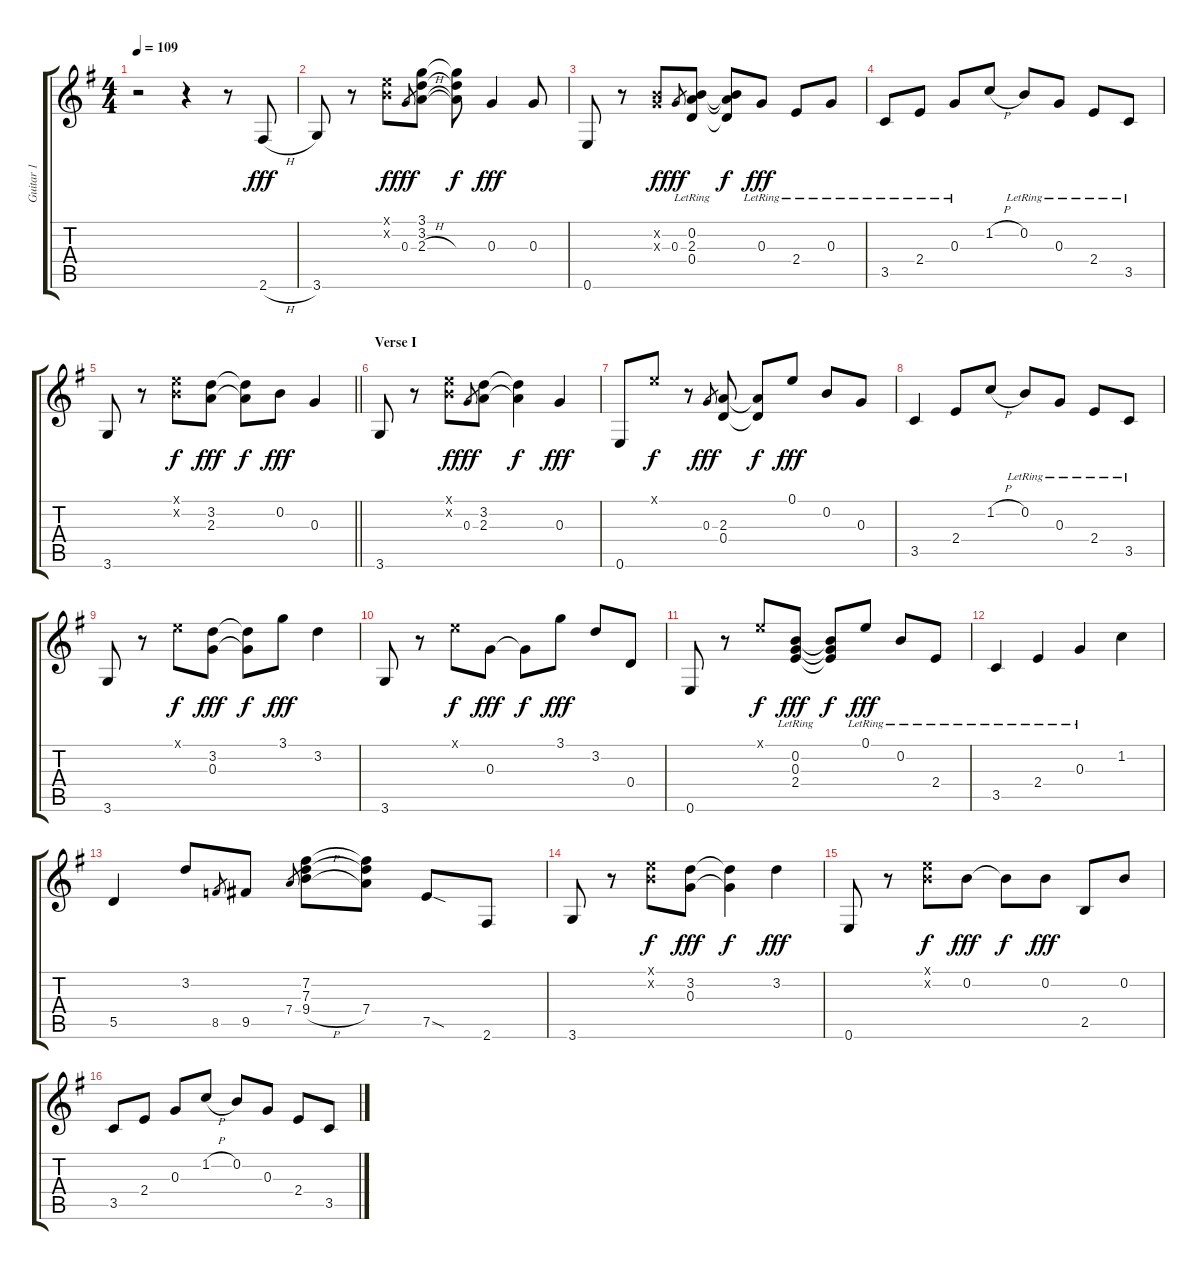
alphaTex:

\track ("Guitar 1" "Guitar 1") {instrument electricguitarclean}
\staff {score tabs}
\tuning (E4 B3 G3 D3 A2 E2) {hide}
\ts (4 4)
\tempo 109
\clef g2
\ks g
r.2{dy fff instrument electricguitarclean} r.4 r.8 2.6{h}.8 |
3.6.8 r.8 (0.1{x} 0.2{x}).8{dy f} 0.3.8{gr dy fff} (3.1 3.2 2.3{h}).8 (3.1{t} 3.2{t} 2.3{t}).8{dy f} 0.3.4{dy fff} 0.3.8 |
0.6.8 r.8 (0.2{x} 0.3{x}).8{dy f} 0.3.8{gr dy fff} (0.2{lr} 2.3 0.4{lr}).8 (0.2{t} 2.3{t} 0.4{t}).8{dy f} 0.3{lr}.8{dy fff} 2.4{lr}.8 0.3{lr}.8 |
3.5{lr}.8 2.4{lr}.8 0.3{lr}.8 1.2{h}.8 0.2{lr}.8 0.3{lr}.8 2.4{lr}.8 3.5{lr}.8 |
\barLineRight lightlight
3.6.8 r.8 (0.1{x} 0.2{x}).8{dy f} (3.2 2.3).8{dy fff} (3.2{t} 2.3{t}).8{dy f} 0.2.8{dy fff} 0.3.4 |
\section ("" "Verse I")
3.6.8 r.8 (0.1{x} 0.2{x}).8{dy f} 0.3.8{gr dy fff} (3.2 2.3).8 (3.2{t} 2.3{t}).4{dy f} 0.3.4{dy fff} |
0.6.8 0.1{x}.8{dy f} r.8 0.3.8{gr dy fff} (2.3 0.4).8 (2.3{t} 0.4{t}).8{dy f} 0.1.8{dy fff} 0.2.8 0.3.8 |
3.5.4 2.4.8 1.2{h}.8 0.2{lr}.8 0.3{lr}.8 2.4{lr}.8 3.5{lr}.8 |
3.6.8 r.8 0.1{x}.8{dy f} (3.2 0.3).8{dy fff} (3.2{t} 0.3{t}).8{dy f} 3.1.8{dy fff} 3.2.4 |
3.6.8 r.8 0.1{x}.8{dy f} 0.3.8{dy fff} 0.3{t}.8{dy f} 3.1.8{dy fff} 3.2.8 0.4.8 |
0.6.8 r.8 0.1{x}.8{dy f} (0.2{lr} 0.3{lr} 2.4{lr}).8{dy fff} (0.2{t} 0.3{t} 2.4{t}).8{dy f} 0.1{lr}.8{dy fff} 0.2{lr}.8 2.4{lr}.8 |
3.5{lr}.4 2.4{lr}.4 0.3{lr}.4 1.2.4 |
5.5.4 3.2.8 8.5.8{gr} 9.5.8 7.4.8{gr} (7.2 7.3 9.4{h}).8 (7.2{t} 7.3{t} 7.4).8 7.5{sod}.8 2.6.8 |
3.6.8 r.8 (0.1{x} 0.2{x}).8{dy f} (3.2 0.3).8{dy fff} (3.2{t} 0.3{t}).4{dy f} 3.2.4{dy fff} |
0.6.8 r.8 (0.1{x} 0.2{x}).8{dy f} 0.2.8{dy fff} 0.2{t}.8{dy f} 0.2.8{dy fff} 2.5.8 0.2.8 |
3.5.8 2.4.8 0.3.8 1.2{h}.8 0.2.8 0.3.8 2.4.8 3.5.8
